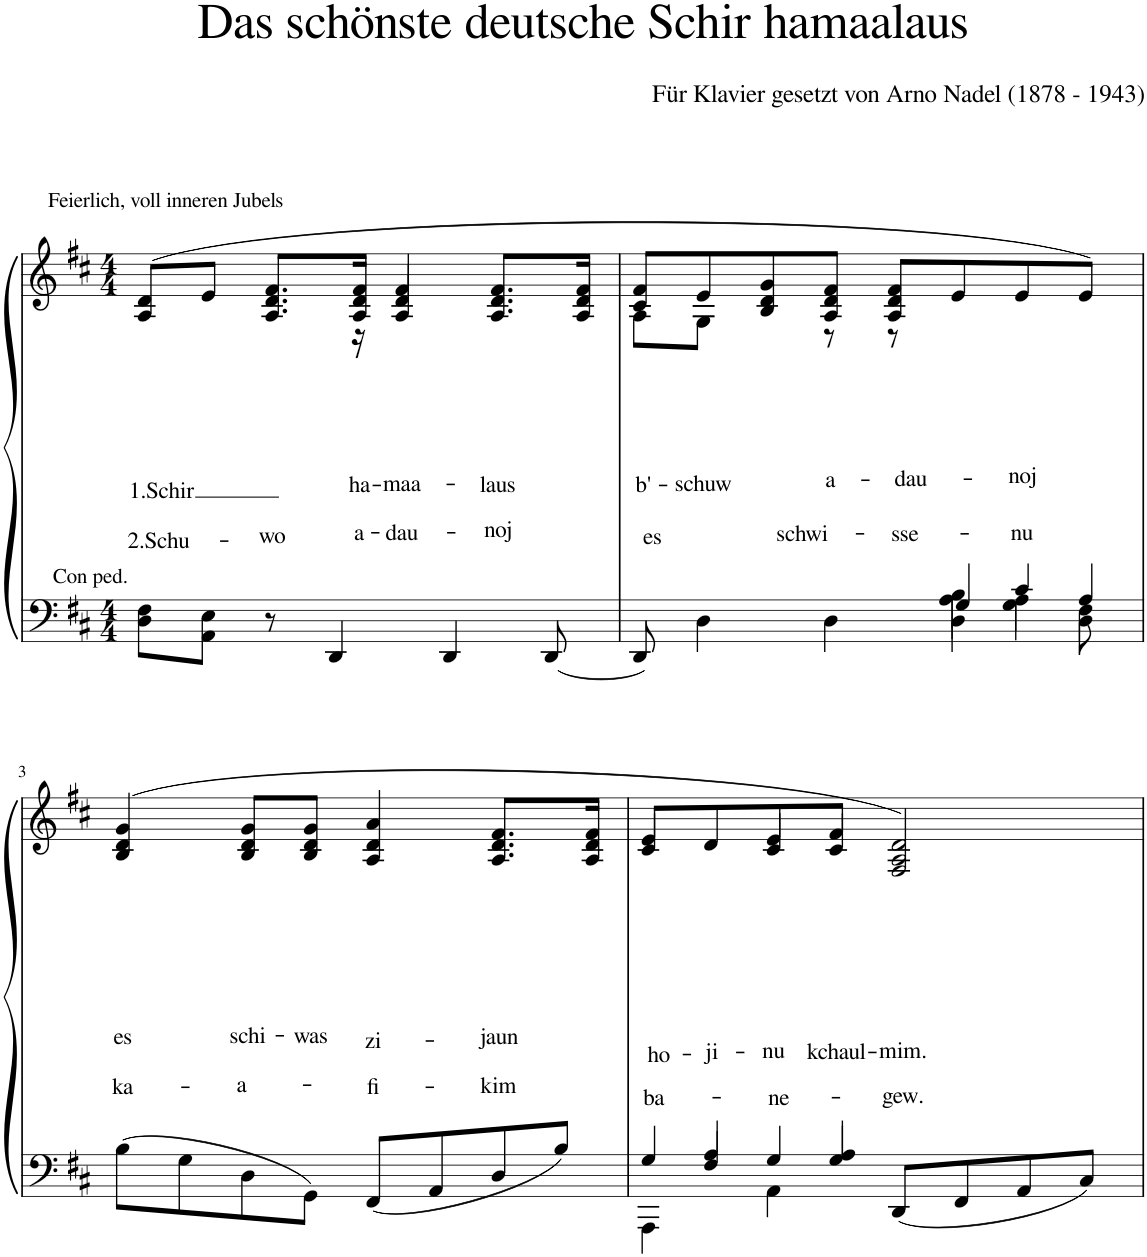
**kern	**kern	**text	**text
*part1	*part1	*part1	*part1
*staff2	*staff1	*staff1	*staff1
*I"Klavier	*	*	*
*I'Klav.	*	*	*
*clefF4	*clefG2	*	*
*k[f#c#]	*k[f#c#]	*	*
*M4/4	*M4/4	*	*
=1	=1	=1	=1
!	!LO:TX:a:t=Feierlich, voll inneren Jubels	!	!
!	!LO:TX:b:t=Con ped.	!	!
!	!	!LO:LY:b	!LO:LY:b
*	*^	*	*
*	*	*^	*	*
8D\ 8F#\L	(8A/ 8d/L	4..ryy	2ryy	1.Schir	2.Schu-
8AA\ 8E\J	8e/J	.	.	.	.
!	!	!	!	!	!LO:LY:b
8r	8.A/ 8.d/ 8.f#/L	.	.	.	-wo
4DD/	.	.	.	.	.
!	!	!	!	!LO:LY:b	!LO:LY:b
.	16A/ 16d/ 16f#/Jk	16r	.	-ha-	a-
!	!	!	!	!LO:LY:b	!LO:LY:b
.	4f#/	4d/	4A/	-maa-	-dau-
4DD/	.	.	.	.	.
!	!	!	!	!LO:LY:b	!LO:LY:b
.	8.A/ 8.d/ 8.f#/L	4ryy	8.ryy	-laus	-noj
[8DD/	.	.	.	.	.
.	16d/ 16f#/Jk	.	16A/	.	.
=2	=2	=2	=2	=2	=2
*^	*	*	*	*	*
*	*^	*	*	*	*	*
*	*	*^	*	*	*	*	*
!	!	!	!	!	!	!	!LO:LY:b	!LO:LY:b
8DD/]	8ryy	8ryy	8ryy	8c#/ 8f#/L	8A\L	8ryy	b'-	es
!	!	!	!	!	!	!	!LO:LY:b	!
*v	*v	*v	*v	*	*	*	*	*
4D\	8e/	8G\J	8G	-schuw	.
!	!	!	!	!	!LO:LY:b
.	8B/ 8d/ 8g/	8ryy	2.ryy	.	schwi-
!	!	!	!	!LO:LY:b	!
4D\	8A/ 8d/ 8f#/J	8r	.	a-	.
!	!	!	!	!LO:LY:b	!LO:LY:b
.	8A/ 8d/ 8f#/L	8r	.	-dau-	-sse-
*^	*	*	*	*	*
*	*^	*	*	*	*	*
*	*	*^	*	*	*	*	*
4D\	8A\L	8G/L	8B\L	8e/	4.ryy	.	.	.
!	!	!	!	!	!	!	!LO:LY:b	!LO:LY:b
.	8G\	8c#/	8A\J	8e/	.	.	-noj	-nu
8D\	8F#\J	8A/J	8ryy	8e/J)	.	.	.	.
*	*	*	*	*v	*v	*v	*	*
!!LO:LB:g=z
=3	=3	=3	=3	=3	=3	=3
!	!	!	!	!	!LO:LY:b	!LO:LY:b
*v	*v	*v	*v	*	*	*
8B\L	(4B/ 4d/ 4g/	es	ka-
8G\	.	.	.
!	!	!LO:LY:b	!LO:LY:b
8D\	8B/ 8d/ 8g/L	schi-	-a-
!	!	!LO:LY:b	!
8GG\J	8B/ 8d/ 8g/J	-was	.
!	!	!LO:LY:b	!LO:LY:b
8FF#/L	4A/ 4d/ 4a/	zi-	fi-
8AA/	.	.	.
!	!	!LO:LY:b	!LO:LY:b
8D/	8.A/ 8.d/ 8.f#/L	-jaun	-kim
8B/J	.	.	.
.	16A/ 16d/ 16f#/Jk	.	.
=4	=4	=4	=4
*^	*	*	*
*	*^	*	*	*
!	!	!	!	!LO:LY:b	!LO:LY:b
*	*	*	*^	*	*
8ryy	8G/	4AAA\	8e/L	8c#/	-ho-	ba-
!	!	!	!	!	!LO:LY:b	!
8A/	8F#/	.	8d/	8ryy	-ji-	.
!	!	!	!	!	!LO:LY:b	!LO:LY:b
8ryy	8G/	4AA\	8e/	8c#/	-nu	-ne-
!	!	!	!	!	!LO:LY:b	!
8A/	8G/	.	8f#/J	8c#/	kchaul-	.
!	!	!	!	!	!LO:LY:b	!LO:LY:b
8DD/L	2ryy	2ryy	2F#/ 2A/ 2d/)	2ryy	-mim.	-gew.
8FF#/	.	.	.	.	.	.
8AA/	.	.	.	.	.	.
8C#/J	.	.	.	.	.	.
*v	*v	*v	*	*	*	*
*	*v	*v	*	*
=	=	=	=
*-	*-	*-	*-
